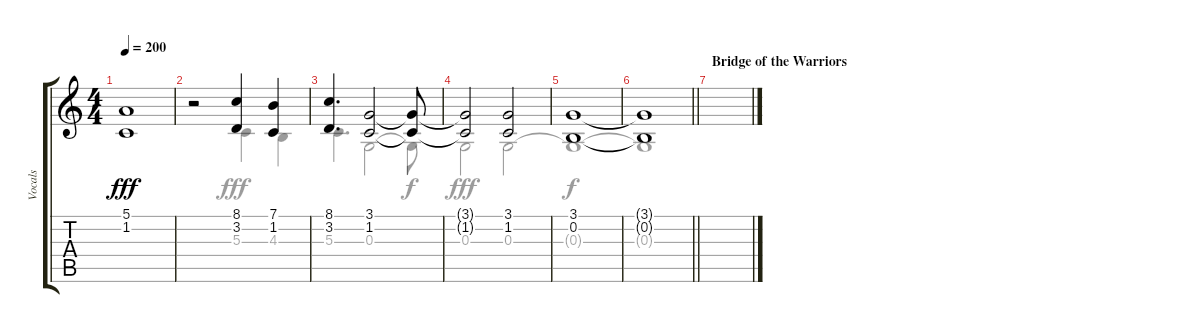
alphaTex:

\track ("Vocals" "Vocals") {instrument altosax}
\staff {score tabs}
\tuning (E4 B3 G3 D3 A2 E2) {hide}
\voice
\ts (4 4)
\tempo 200
\clef g2
\ks c
(5.1 1.2).1{dy fff} |
r.2 (8.1 3.2).4 (7.1 1.2).4 |
(8.1 3.2).4{d} (3.1 1.2).2 (3.1{t} 1.2{t}).8 |
(3.1{t} 1.2{t}).2 (3.1 1.2).2 |
(3.1 0.2).1 |
\barLineRight lightlight
(3.1{t} 0.2{t}).1 |
\section ("" "Bridge of the Warriors")
|
|
|
|
|
|
|
|
|
\voice
\clef g2
\ottava regular
\simile none
\ks c
|
r.2 5.3.4{dy fff} 4.3.4 |
5.3.4{d} 0.3.2 0.3{t}.8{dy f} |
0.3.2{dy fff} 0.3.2 |
0.3{t}.1{dy f} |
\barLineRight lightlight
0.3{t}.1 |
|
|
|
|
|
|
|
|
|
